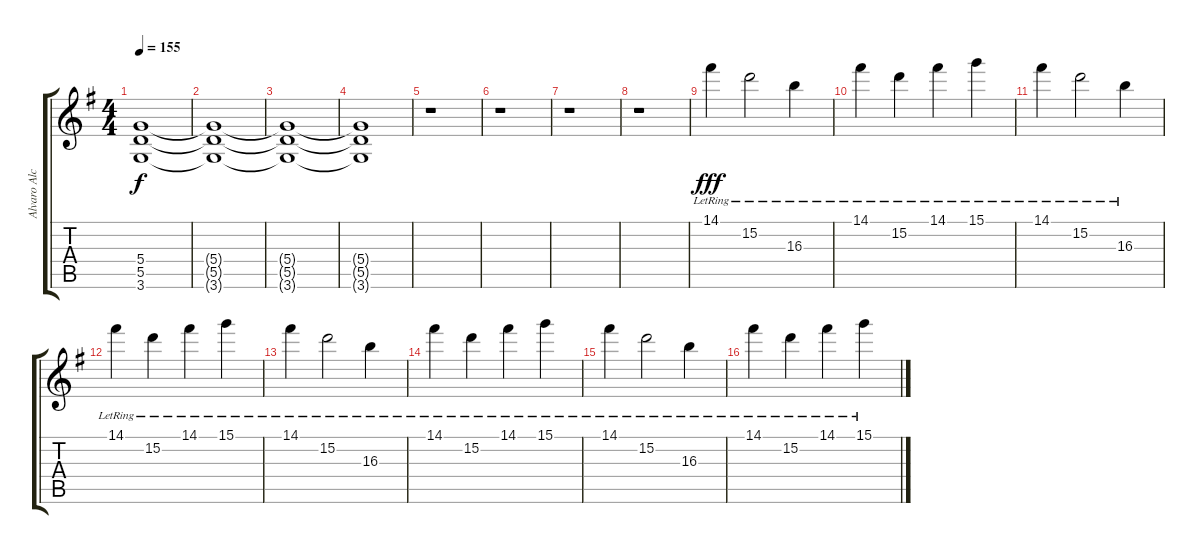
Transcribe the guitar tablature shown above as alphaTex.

\track ("Alvaro Alcala (rhythm)" "Alvaro Alc") {instrument electricguitarmuted}
\staff {score tabs}
\tuning (E4 B3 G3 D3 A2 E2) {hide}
\ts (4 4)
\tempo 155
\clef g2
\ks g
(5.4 5.5 3.6).1{dy f volume 0} |
(5.4{t} 5.5{t} 3.6{t}).1 |
(5.4{t} 5.5{t} 3.6{t}).1 |
(5.4{t} 5.5{t} 3.6{t}).1 |
r.1{volume 16} |
r.1 |
r.1 |
r.1 |
14.1{lr}.4{dy fff} 15.2{lr}.2 16.3{lr}.4 |
14.1{lr}.4 15.2{lr}.4 14.1{lr}.4 15.1{lr}.4 |
14.1{lr}.4 15.2{lr}.2 16.3{lr}.4 |
14.1{lr}.4 15.2{lr}.4 14.1{lr}.4 15.1{lr}.4 |
14.1{lr}.4 15.2{lr}.2 16.3{lr}.4 |
14.1{lr}.4 15.2{lr}.4 14.1{lr}.4 15.1{lr}.4 |
14.1{lr}.4 15.2{lr}.2 16.3{lr}.4 |
14.1{lr}.4 15.2{lr}.4 14.1{lr}.4 15.1{lr}.4
